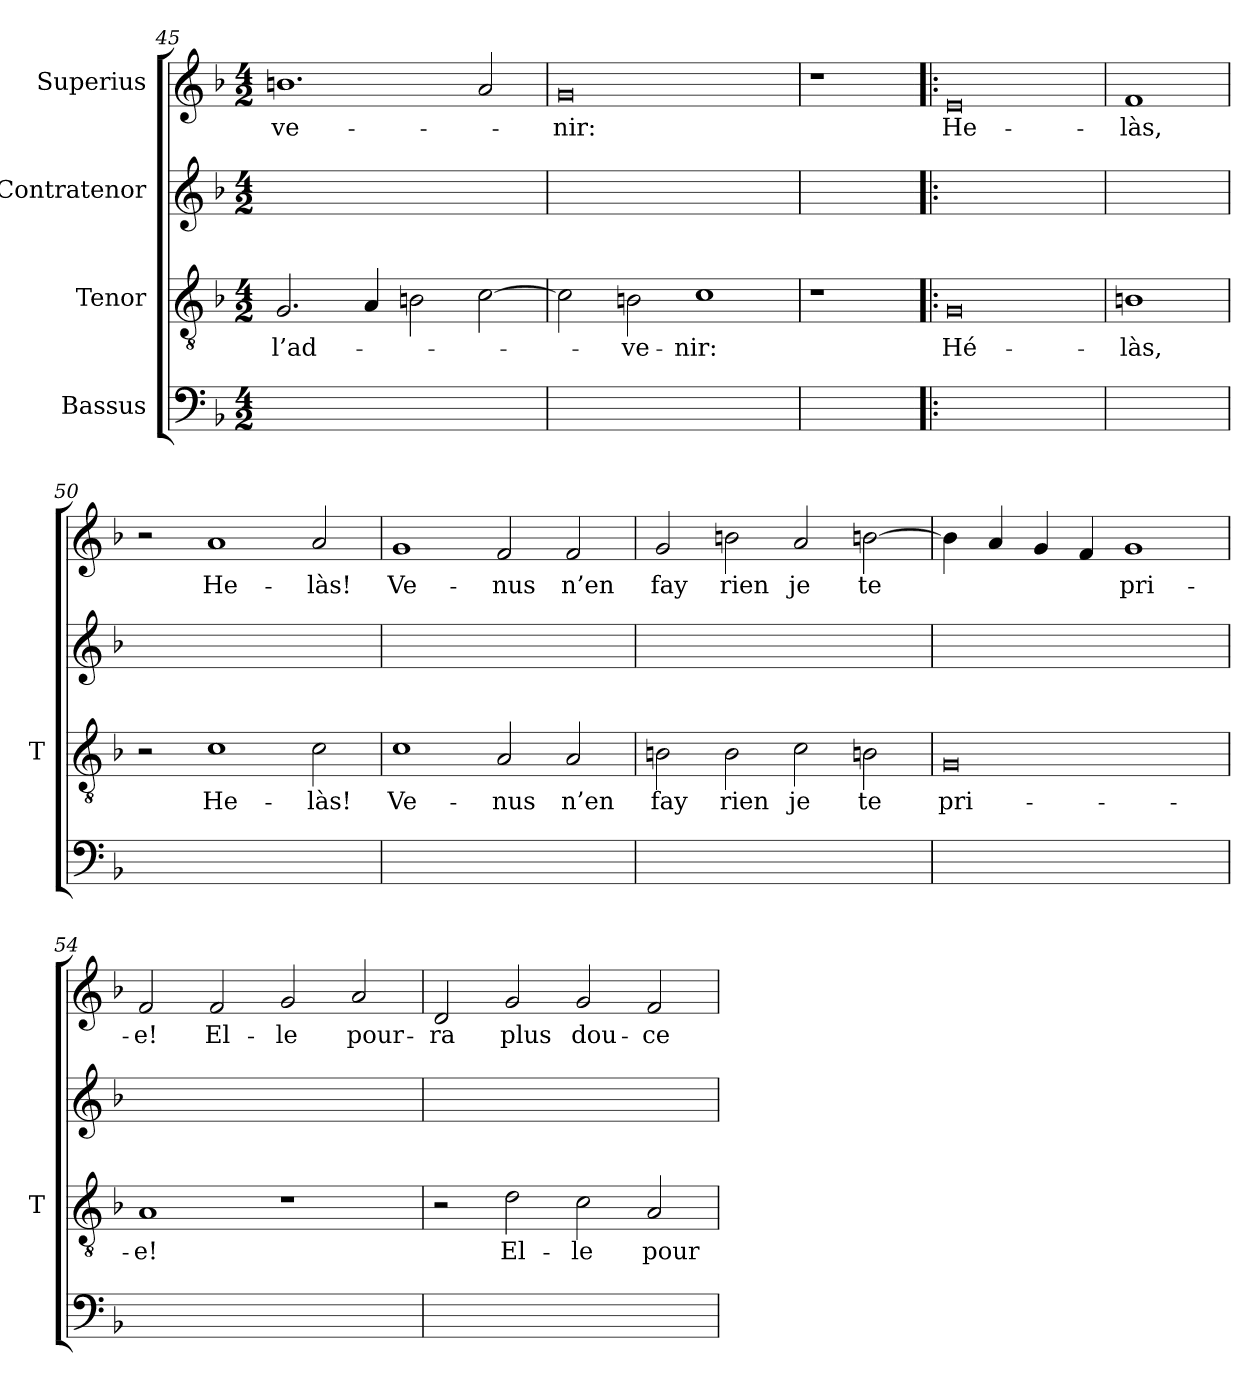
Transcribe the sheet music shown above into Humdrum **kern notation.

**kern	**kern	**text	**kern	**kern	**text
*part4	*part3	*part3	*part2	*part1	*part1
*staff4	*staff3	*staff3	*staff2	*staff1	*staff1
*I"Bassus	*I"Tenor	*	*I"Contratenor	*I"Superius	*
*	*I'T	*	*	*	*
*clefF4	*clefGv2	*	*clefG2	*clefG2	*
*k[b-]	*k[b-]	*	*k[b-]	*k[b-]	*
*M4/2	*M4/2	*	*M4/2	*M4/2	*
=45	=45	=45	=45	=45	=45
0ryy	2.G	l’ad-	0ryy	1.bn	ve-
.	4A	.	.	.	.
.	2Bn	.	.	.	.
.	[2c	.	.	2a	.
=46	=46	=46	=46	=46	=46
0ryy	2c]	.	0ryy	0g	-nir:
.	2Bn	ve-	.	.	.
.	1c	-nir:	.	.	.
=47	=47	=47	=47	=47	=47
1ryy	1r	.	1ryy	1r	.
=48!|:	=48!|:	=48!|:	=48!|:	=48!|:	=48!|:
0ryy	0G	Hé-	0ryy	0e	He-
=49	=49	=49	=49	=49	=49
1ryy	1Bn	-làs,	1ryy	1f	-làs,
=50	=50	=50	=50	=50	=50
0ryy	2r	.	0ryy	2r	.
.	1c	He-	.	1a	He-
.	2c	-làs!	.	2a	-làs!
=51	=51	=51	=51	=51	=51
0ryy	1c	Ve-	0ryy	1g	Ve-
.	2A	-nus	.	2f	-nus
.	2A	-n’en	.	2f	-n’en
=52	=52	=52	=52	=52	=52
0ryy	2Bn	-fay	0ryy	2g	-fay
.	2B	-rien	.	2bn	-rien
.	2c	-je	.	2a	-je
.	2Bn	-te	.	[2bn	-te
=53	=53	=53	=53	=53	=53
0ryy	0G	pri-	0ryy	4b]	.
.	.	.	.	4a	.
.	.	.	.	4g	.
.	.	.	.	4f	.
.	.	.	.	1g	pri-
=54	=54	=54	=54	=54	=54
0ryy	1A	-e!	0ryy	2f	-e!
.	.	.	.	2f	El-
.	1r	.	.	2g	-le
.	.	.	.	2a	pour-
=55	=55	=55	=55	=55	=55
0ryy	2r	.	0ryy	2d	-ra
.	2d	El-	.	2g	-plus
.	2c	-le	.	2g	dou-
.	2A	pour-	.	2f	-ce
=	=	=	=	=	=
*-	*-	*-	*-	*-	*-
